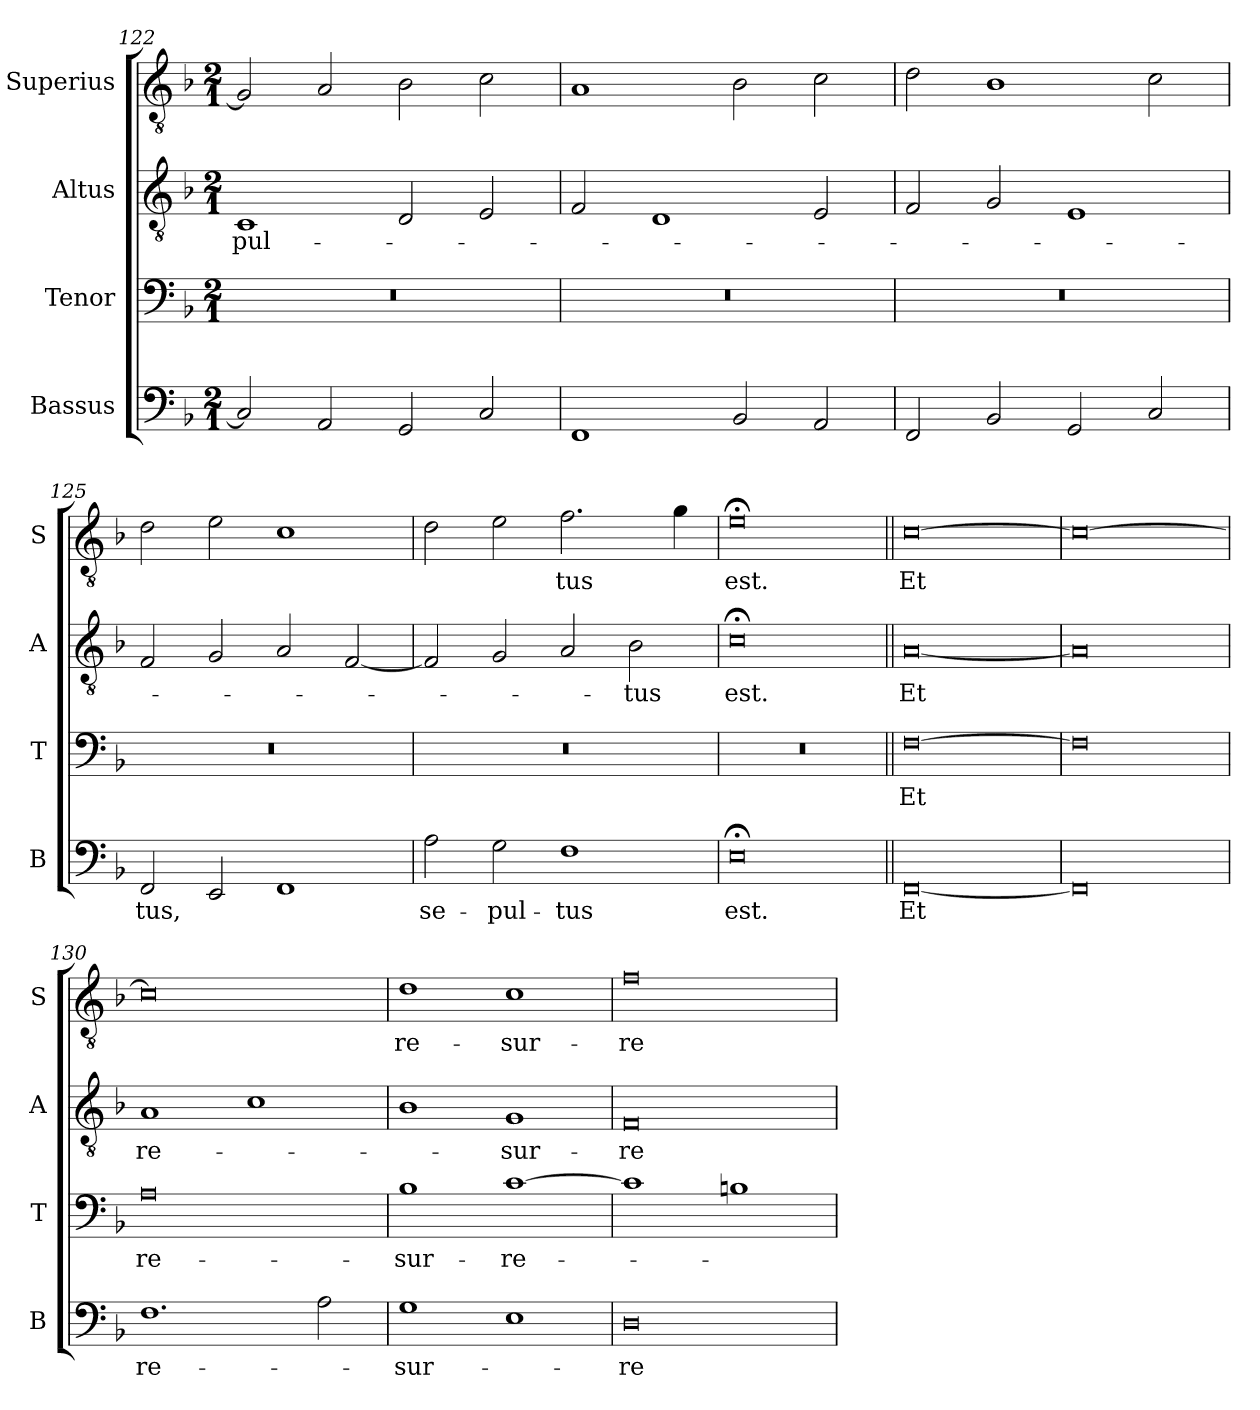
**kern	**text	**kern	**text	**kern	**text	**kern	**text
*part4	*part4	*part3	*part3	*part2	*part2	*part1	*part1
*staff4	*staff4	*staff3	*staff3	*staff2	*staff2	*staff1	*staff1
*I"Bassus	*	*I"Tenor	*	*I"Altus	*	*I"Superius	*
*I'B	*	*I'T	*	*I'A	*	*I'S	*
*clefF4	*	*clefF4	*	*clefGv2	*	*clefGv2	*
*k[b-]	*	*k[b-]	*	*k[b-]	*	*k[b-]	*
*M2/1	*	*M2/1	*	*M2/1	*	*M2/1	*
=122	=122	=122	=122	=122	=122	=122	=122
2C]	.	0r	.	1C	-pul-	2G]	.
2AA	.	.	.	.	.	2A	.
2GG	.	.	.	2D	.	2B-	.
2C	.	.	.	2E	.	2c	.
=123	=123	=123	=123	=123	=123	=123	=123
1FF	.	0r	.	2F	.	1A	.
.	.	.	.	1D	.	.	.
2BB-	.	.	.	.	.	2B-	.
2AA	.	.	.	2E	.	2c	.
=124	=124	=124	=124	=124	=124	=124	=124
2FF	.	0r	.	2F	.	2d	.
2BB-	.	.	.	2G	.	1B-	.
2GG	.	.	.	1E	.	.	.
2C	.	.	.	.	.	2c	.
=125	=125	=125	=125	=125	=125	=125	=125
2FF	-tus,	0r	.	2F	.	2d	.
2EE	.	.	.	2G	.	2e	.
1FF	.	.	.	2A	.	1c	.
.	.	.	.	[2F	.	.	.
=126	=126	=126	=126	=126	=126	=126	=126
!	!LO:LY:i	!	!	!	!	!	!
2A	se-	0r	.	2F]	.	2d	.
!	!LO:LY:i	!	!	!	!	!	!
2G	-pul-	.	.	2G	.	2e	.
!	!LO:LY:i	!	!	!	!	!	!
1F	-tus	.	.	2A	.	2.f	-tus
.	.	.	.	2B-	-tus	.	.
.	.	.	.	.	.	4g	.
=127	=127	=127	=127	=127	=127	=127	=127
0E;<	est.	0r	.	0c;<	est.	0e;<	est.
=128||	=128||	=128||	=128||	=128||	=128||	=128||	=128||
[0FF	Et	[0F	Et	[0A	Et	[0c	Et
=129	=129	=129	=129	=129	=129	=129	=129
0FF]	.	0F]	.	0A]	.	0c_	.
=130	=130	=130	=130	=130	=130	=130	=130
1.F	re-	0A	re-	1A	re-	0c]	.
.	.	.	.	1c	.	.	.
2A	.	.	.	.	.	.	.
=131	=131	=131	=131	=131	=131	=131	=131
1G	-sur-	1B-	-sur-	1B-	.	1d	re-
1E	.	[1c	-re-	1G	-sur-	1c	-sur-
=132	=132	=132	=132	=132	=132	=132	=132
0D	-re-	1c]	.	0F	-re-	0f	-re-
.	.	1Bn	.	.	.	.	.
=	=	=	=	=	=	=	=
*-	*-	*-	*-	*-	*-	*-	*-
